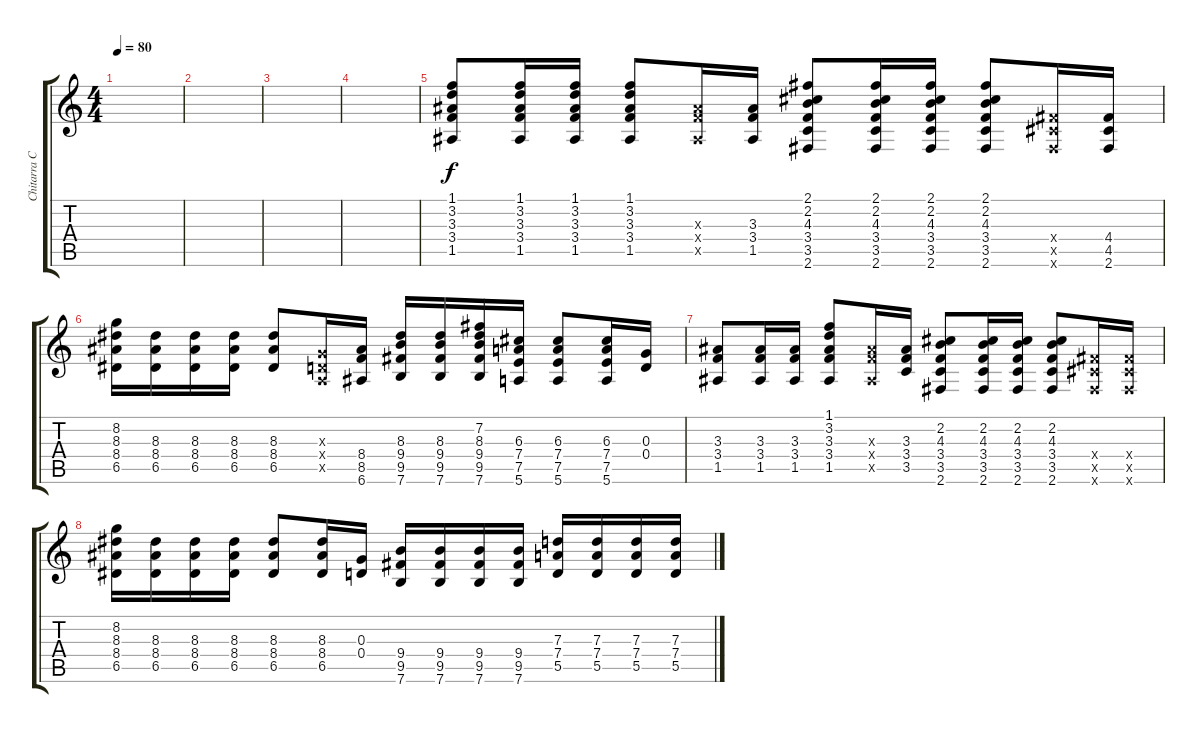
\track ("Chitarra Clean" "Chitarra C") {instrument electricguitarclean}
\staff {score tabs}
\tuning (E4 B3 G3 D3 A2 E2) {hide}
\ts (4 4)
\tempo 80
\clef g2
\ks c
|
|
|
|
(1.1 3.2 3.3 3.4 1.5).8 (1.1 3.2 3.3 3.4 1.5).16 (1.1 3.2 3.3 3.4 1.5).16 (1.1 3.2 3.3 3.4 1.5).8 (3.3{x} 3.4{x} 1.5{x}).16 (3.3 3.4 1.5).16 (2.1 2.2 4.3 3.4 3.5 2.6).8 (2.1 2.2 4.3 3.4 3.5 2.6).16 (2.1 2.2 4.3 3.4 3.5 2.6).16 (2.1 2.2 4.3 3.4 3.5 2.6).8 (4.4{x} 4.5{x} 2.6{x}).16 (4.4 4.5 2.6).16 |
(8.2 8.3 8.4 6.5).16 (8.3 8.4 6.5).16 (8.3 8.4 6.5).16 (8.3 8.4 6.5).16 (8.3 8.4 6.5).8 (0.3{x} 0.4{x} 0.5{x}).16 (8.4 8.5 6.6).16 (8.3 9.4 9.5 7.6).16 (8.3 9.4 9.5 7.6).16 (7.2 8.3 9.4 9.5 7.6).16 (6.3 7.4 7.5 5.6).16 (6.3 7.4 7.5 5.6).8 (6.3 7.4 7.5 5.6).16 (0.3 0.4).16 |
(3.3 3.4 1.5).8 (3.3 3.4 1.5).16 (3.3 3.4 1.5).16 (1.1 3.2 3.3 3.4 1.5).8 (3.3{x} 3.4{x} 1.5{x}).16 (3.3 3.4 3.5).16 (2.2 4.3 3.4 3.5 2.6).8 (2.2 4.3 3.4 3.5 2.6).16 (2.2 4.3 3.4 3.5 2.6).16 (2.2 4.3 3.4 3.5 2.6).8 (4.4{x} 4.5{x} 2.6{x}).16 (4.4{x} 4.5{x} 2.6{x}).16 |
(8.2 8.3 8.4 6.5).16 (8.3 8.4 6.5).16 (8.3 8.4 6.5).16 (8.3 8.4 6.5).16 (8.3 8.4 6.5).8 (8.3 8.4 6.5).16 (0.3 0.4).16 (9.4 9.5 7.6).16 (9.4 9.5 7.6).16 (9.4 9.5 7.6).16 (9.4 9.5 7.6).16 (7.3 7.4 5.5).16 (7.3 7.4 5.5).16 (7.3 7.4 5.5).16 (7.3 7.4 5.5).16
